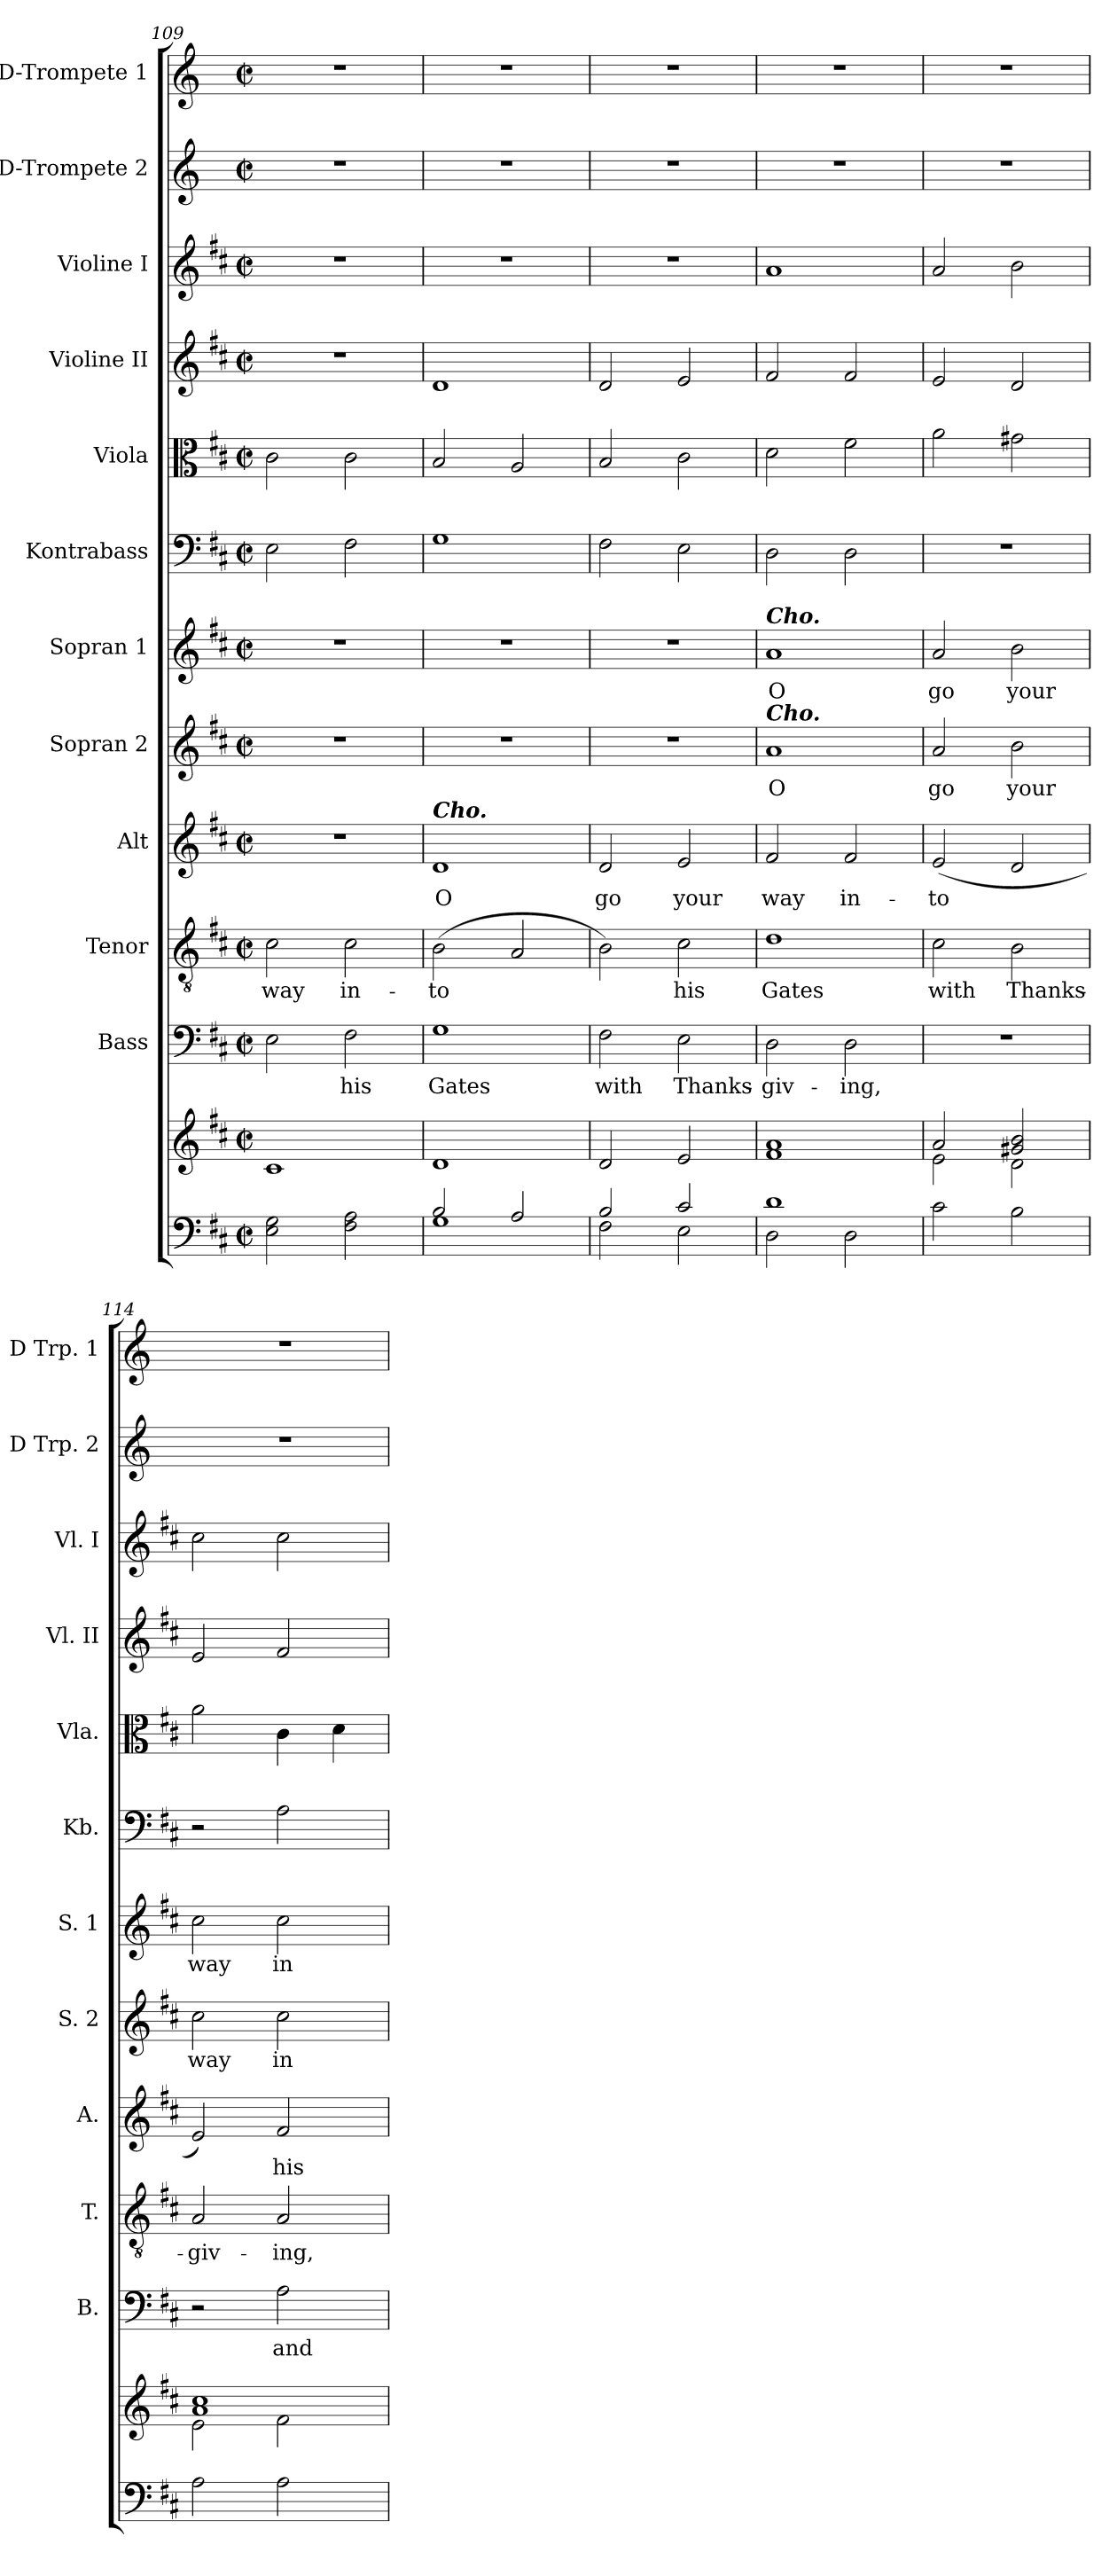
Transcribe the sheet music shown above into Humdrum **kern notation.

**kern	**kern	**kern	**text	**kern	**text	**kern	**text	**kern	**text	**kern	**text	**kern	**kern	**kern	**kern	**kern	**kern
*part12	*part12	*part11	*part11	*part10	*part10	*part9	*part9	*part8	*part8	*part7	*part7	*part6	*part5	*part4	*part3	*part2	*part1
*staff13	*staff12	*staff11	*staff11	*staff10	*staff10	*staff9	*staff9	*staff8	*staff8	*staff7	*staff7	*staff6	*staff5	*staff4	*staff3	*staff2	*staff1
*	*	*I"Bass	*	*I"Tenor	*	*I"Alt	*	*I"Sopran 2	*	*I"Sopran 1	*	*I"Kontrabass	*I"Viola	*I"Violine II	*I"Violine I	*I"D-Trompete 2	*I"D-Trompete 1
*	*	*I'B.	*	*I'T.	*	*I'A.	*	*I'S. 2	*	*I'S. 1	*	*I'Kb.	*I'Vla.	*I'Vl. II	*I'Vl. I	*I'D Trp. 2	*I'D Trp. 1
*clefF4	*clefG2	*clefF4	*	*clefGv2	*	*clefG2	*	*clefG2	*	*clefG2	*	*clefF4	*clefC3	*clefG2	*clefG2	*clefG2	*clefG2
*	*	*	*	*	*	*	*	*	*	*	*	*ITrd7c12	*	*	*	*ITrd-1c-2	*ITrd-1c-2
*k[f#c#]	*k[f#c#]	*k[f#c#]	*	*k[f#c#]	*	*k[f#c#]	*	*k[f#c#]	*	*k[f#c#]	*	*k[f#c#]	*k[f#c#]	*k[f#c#]	*k[f#c#]	*k[f#c#]	*k[f#c#]
*D:	*D:	*D:	*	*D:	*	*D:	*	*D:	*	*D:	*	*D:	*D:	*D:	*D:	*D:	*D:
*M2/2	*M2/2	*M2/2	*	*M2/2	*	*M2/2	*	*M2/2	*	*M2/2	*	*M2/2	*M2/2	*M2/2	*M2/2	*M2/2	*M2/2
*met(c|)	*met(c|)	*met(c|)	*	*met(c|)	*	*met(c|)	*	*met(c|)	*	*met(c|)	*	*met(c|)	*met(c|)	*met(c|)	*met(c|)	*met(c|)	*met(c|)
=109	=109	=109	=109	=109	=109	=109	=109	=109	=109	=109	=109	=109	=109	=109	=109	=109	=109
!	!	!	!	!	!LO:LY:b	!	!	!	!	!	!	!	!	!	!	!	!
2E\ 2G\	1c#	2E\	.	2c#\	way	1r	.	1r	.	1r	.	2EE\	2c#\	1r	1r	1r	1r
!	!	!	!LO:LY:b	!	!LO:LY:b	!	!	!	!	!	!	!	!	!	!	!	!
2F#\ 2A\	.	2F#\	his	2c#\	in-	.	.	.	.	.	.	2FF#\	2c#\	.	.	.	.
=110	=110	=110	=110	=110	=110	=110	=110	=110	=110	=110	=110	=110	=110	=110	=110	=110	=110
*^	*	*	*	*	*	*	*	*	*	*	*	*	*	*	*	*	*
!	!	!	!	!	!	!	!LO:TX:a:Bi:t=Cho.	!	!	!	!	!	!	!	!	!	!	!
!	!	!	!	!LO:LY:b	!	!LO:LY:b	!	!LO:LY:b	!	!	!	!	!	!	!	!	!	!
2B/	1G	1d	1G	Gates	(>2B\	-to	1d	O	1r	.	1r	.	1GG	2B/	1d	1r	1r	1r
2A/	.	.	.	.	2A/	.	.	.	.	.	.	.	.	2A/	.	.	.	.
=111	=111	=111	=111	=111	=111	=111	=111	=111	=111	=111	=111	=111	=111	=111	=111	=111	=111	=111
!	!	!	!	!LO:LY:b	!	!	!	!LO:LY:b	!	!	!	!	!	!	!	!	!	!
2B/	2F#\	2d/	2F#\	with	2B\)	.	2d/	go	1r	.	1r	.	2FF#\	2B/	2d/	1r	1r	1r
!	!	!	!	!LO:LY:b	!	!LO:LY:b	!	!LO:LY:b	!	!	!	!	!	!	!	!	!	!
2c#/	2E\	2e/	2E\	Thanks-	2c#\	his	2e/	your	.	.	.	.	2EE\	2c#\	2e/	.	.	.
=112	=112	=112	=112	=112	=112	=112	=112	=112	=112	=112	=112	=112	=112	=112	=112	=112	=112	=112
!	!	!	!	!	!	!	!	!	!	!	!LO:TX:a:Bi:t=Cho.	!	!	!	!	!	!	!
!	!	!	!	!	!	!	!	!	!LO:TX:a:Bi:t=Cho.	!	!	!	!	!	!	!	!	!
!	!	!	!	!LO:LY:b	!	!LO:LY:b	!	!LO:LY:b	!	!LO:LY:b	!	!LO:LY:b	!	!	!	!	!	!
1d	2D\	1f# 1a	2D\	-giv-	1d	Gates	2f#/	way	1a	O	1a	O	2DD\	2d\	2f#/	1a	1r	1r
!	!	!	!	!LO:LY:b	!	!	!	!LO:LY:b	!	!	!	!	!	!	!	!	!	!
.	2D\	.	2D\	-ing,	.	.	2f#/	in-	.	.	.	.	2DD\	2f#\	2f#/	.	.	.
=113	=113	=113	=113	=113	=113	=113	=113	=113	=113	=113	=113	=113	=113	=113	=113	=113	=113	=113
*	*	*^	*	*	*	*	*	*	*	*	*	*	*	*	*	*	*	*
!	!	!	!	!	!	!	!LO:LY:b	!	!LO:LY:b	!	!LO:LY:b	!	!LO:LY:b	!	!	!	!	!	!
*v	*v	*	*	*	*	*	*	*	*	*	*	*	*	*	*	*	*	*	*
2c#\	2a/	2e\	1r	.	2c#\	with	(<2e/	-to	2a/	go	2a/	go	1r	2a\	2e/	2a/	1r	1r
!	!	!	!	!	!	!LO:LY:b	!	!	!	!LO:LY:b	!	!LO:LY:b	!	!	!	!	!	!
2B\	2g#X/ 2b/	2d\	.	.	2B\	Thanks-	2d/	.	2b\	your	2b\	your	.	2g#X\	2d/	2b\	.	.
!!LO:PB:g=z
=114	=114	=114	=114	=114	=114	=114	=114	=114	=114	=114	=114	=114	=114	=114	=114	=114	=114	=114
!	!	!	!	!	!	!LO:LY:b	!	!	!	!LO:LY:b	!	!LO:LY:b	!	!	!	!	!	!
2A\	1a 1cc#	2e\	2r	.	2A/	-giv-	2e/)	.	2cc#\	way	2cc#\	way	2r	2a\	2e/	2cc#\	1r	1r
!	!	!	!	!LO:LY:b	!	!LO:LY:b	!	!LO:LY:b	!	!LO:LY:b	!	!LO:LY:b	!	!	!	!	!	!
2A\	.	2f#\	2A\	and	2A/	-ing,	2f#/	his	2cc#\	in-	2cc#\	in-	2AA\	4c#\	2f#/	2cc#\	.	.
.	.	.	.	.	.	.	.	.	.	.	.	.	.	4d\	.	.	.	.
*	*v	*v	*	*	*	*	*	*	*	*	*	*	*	*	*	*	*	*
=	=	=	=	=	=	=	=	=	=	=	=	=	=	=	=	=	=
*-	*-	*-	*-	*-	*-	*-	*-	*-	*-	*-	*-	*-	*-	*-	*-	*-	*-
